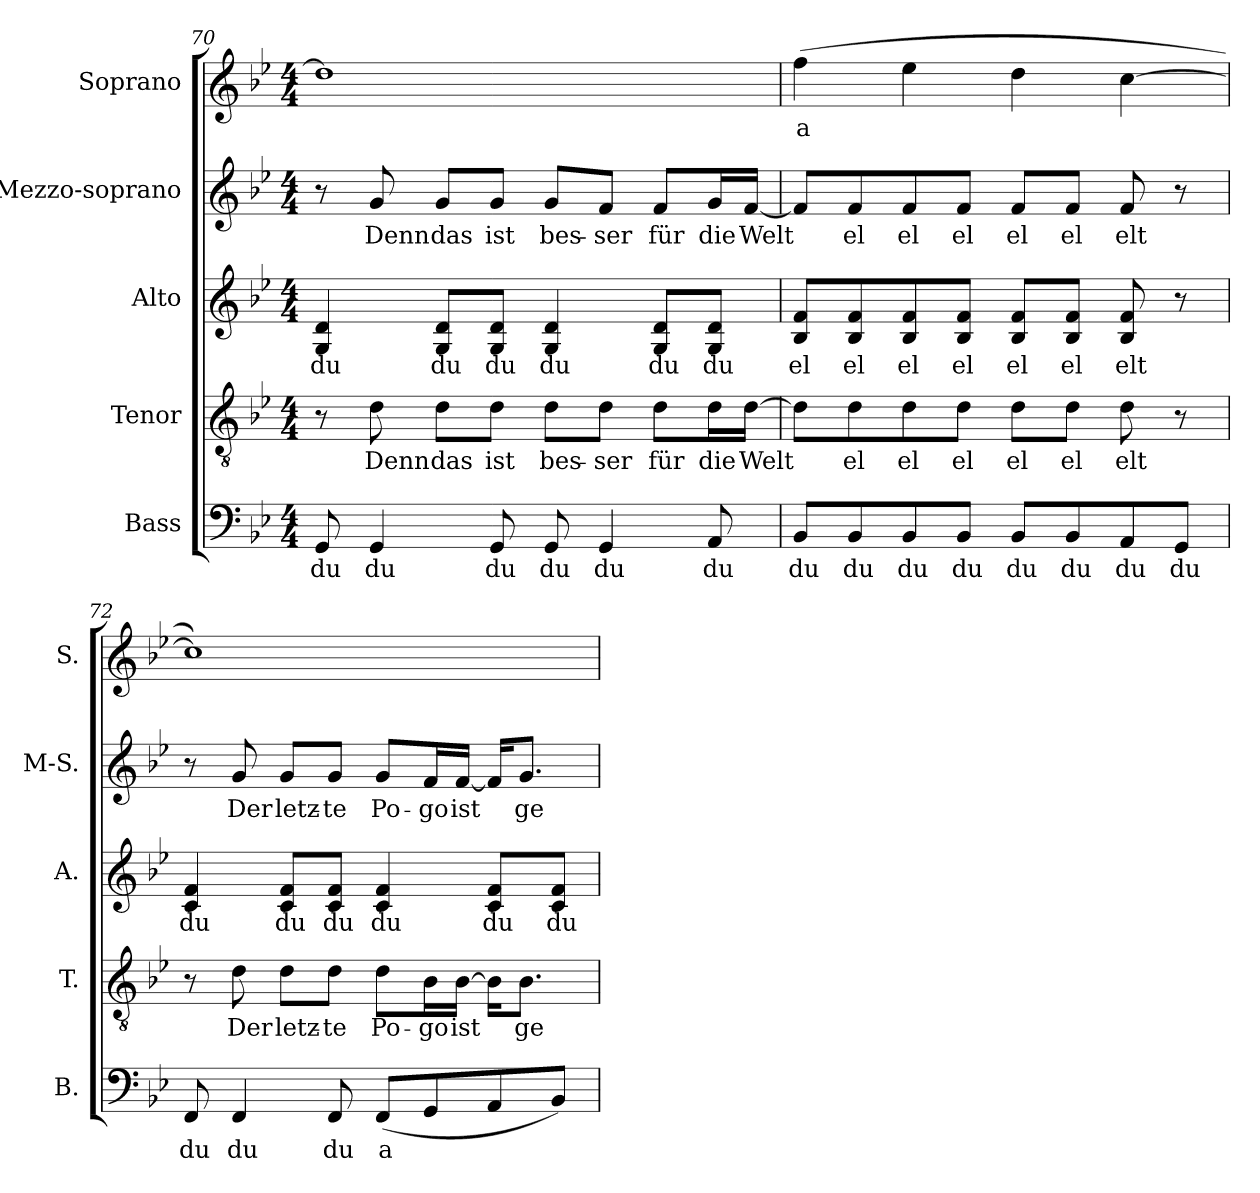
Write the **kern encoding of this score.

**kern	**text	**kern	**text	**kern	**text	**kern	**text	**kern	**text
*part5	*part5	*part4	*part4	*part3	*part3	*part2	*part2	*part1	*part1
*staff5	*staff5	*staff4	*staff4	*staff3	*staff3	*staff2	*staff2	*staff1	*staff1
*I"Bass	*	*I"Tenor	*	*I"Alto	*	*I"Mezzo-soprano	*	*I"Soprano	*
*I'B.	*	*I'T.	*	*I'A.	*	*I'M-S.	*	*I'S.	*
*clefF4	*	*clefGv2	*	*clefG2	*	*clefG2	*	*clefG2	*
*	*	*ITrd7c12	*	*	*	*	*	*	*
*k[b-e-]	*	*k[b-e-]	*	*k[b-e-]	*	*k[b-e-]	*	*k[b-e-]	*
*g:	*	*g:	*	*g:	*	*g:	*	*g:	*
*M4/4	*	*M4/4	*	*M4/4	*	*M4/4	*	*M4/4	*
=70	=70	=70	=70	=70	=70	=70	=70	=70	=70
!	!LO:LY:b:color=#000000	!	!	!	!	!	!	!	!
!	!	!	!	!	!LO:LY:b:color=#000000	!	!	!	!
8GGi/	du	8r	.	4Gi/ 4di	du	8r	.	1ddi]	.
!	!LO:LY:b:color=#000000	!	!	!	!	!	!	!	!
!	!	!	!LO:LY:b:color=#000000	!	!	!	!	!	!
!	!	!	!	!	!	!	!LO:LY:b:color=#000000	!	!
4GGi/	du	8Di\	Denn	.	.	8gi/	Denn	.	.
!	!	!	!LO:LY:b:color=#000000	!	!	!	!	!	!
!	!	!	!	!	!LO:LY:b:color=#000000	!	!	!	!
!	!	!	!	!	!	!	!LO:LY:b:color=#000000	!	!
.	.	8Di\L	das	8Gi/ 8diL	du	8gi/L	das	.	.
!	!LO:LY:b:color=#000000	!	!	!	!	!	!	!	!
!	!	!	!LO:LY:b:color=#000000	!	!	!	!	!	!
!	!	!	!	!	!LO:LY:b:color=#000000	!	!	!	!
!	!	!	!	!	!	!	!LO:LY:b:color=#000000	!	!
8GGi/	du	8Di\J	ist	8Gi/ 8diJ	du	8gi/J	ist	.	.
!	!LO:LY:b:color=#000000	!	!	!	!	!	!	!	!
!	!	!	!LO:LY:b:color=#000000	!	!	!	!	!	!
!	!	!	!	!	!LO:LY:b:color=#000000	!	!	!	!
!	!	!	!	!	!	!	!LO:LY:b:color=#000000	!	!
8GGi/	du	8Di\L	bes-	4Gi/ 4di	du	8gi/L	bes-	.	.
!	!LO:LY:b:color=#000000	!	!	!	!	!	!	!	!
!	!	!	!LO:LY:b:color=#000000	!	!	!	!	!	!
!	!	!	!	!	!	!	!LO:LY:b:color=#000000	!	!
4GGi/	du	8Di\J	-ser	.	.	8fi/J	-ser	.	.
!	!	!	!LO:LY:b:color=#000000	!	!	!	!	!	!
!	!	!	!	!	!LO:LY:b:color=#000000	!	!	!	!
!	!	!	!	!	!	!	!LO:LY:b:color=#000000	!	!
.	.	8Di\L	für	8Gi/ 8diL	du	8fi/L	für	.	.
!	!LO:LY:b:color=#000000	!	!	!	!	!	!	!	!
!	!	!	!LO:LY:b:color=#000000	!	!	!	!	!	!
!	!	!	!	!	!LO:LY:b:color=#000000	!	!	!	!
!	!	!	!	!	!	!	!LO:LY:b:color=#000000	!	!
8AAi/	du	16Di\L	die	8Gi/ 8diJ	du	16gi/L	die	.	.
!	!	!	!LO:LY:b:color=#000000	!	!	!	!	!	!
!	!	!	!	!	!	!	!LO:LY:b:color=#000000	!	!
.	.	[16Di\JJ	Welt	.	.	[16fi/JJ	Welt	.	.
!!LO:LB:g=z
=71	=71	=71	=71	=71	=71	=71	=71	=71	=71
!	!LO:LY:b:color=#000000	!	!	!	!	!	!	!	!
!	!	!	!	!	!LO:LY:b:color=#000000	!	!	!	!
!	!	!	!	!	!	!	!	!	!LO:LY:b:color=#000000
8BB-i/L	du	8Di\L]	.	8B-i/ 8fiL	el	8fi/L]	.	(4ffi\	a
!	!LO:LY:b:color=#000000	!	!	!	!	!	!	!	!
!	!	!	!LO:LY:b:color=#000000	!	!	!	!	!	!
!	!	!	!	!	!LO:LY:b:color=#000000	!	!	!	!
!	!	!	!	!	!	!	!LO:LY:b:color=#000000	!	!
8BB-i/	du	8Di\	el	8B-i/ 8fi	el	8fi/	el	.	.
!	!LO:LY:b:color=#000000	!	!	!	!	!	!	!	!
!	!	!	!LO:LY:b:color=#000000	!	!	!	!	!	!
!	!	!	!	!	!LO:LY:b:color=#000000	!	!	!	!
!	!	!	!	!	!	!	!LO:LY:b:color=#000000	!	!
8BB-i/	du	8Di\	el	8B-i/ 8fi	el	8fi/	el	4ee-i\	.
!	!LO:LY:b:color=#000000	!	!	!	!	!	!	!	!
!	!	!	!LO:LY:b:color=#000000	!	!	!	!	!	!
!	!	!	!	!	!LO:LY:b:color=#000000	!	!	!	!
!	!	!	!	!	!	!	!LO:LY:b:color=#000000	!	!
8BB-i/J	du	8Di\J	el	8B-i/ 8fiJ	el	8fi/J	el	.	.
!	!LO:LY:b:color=#000000	!	!	!	!	!	!	!	!
!	!	!	!LO:LY:b:color=#000000	!	!	!	!	!	!
!	!	!	!	!	!LO:LY:b:color=#000000	!	!	!	!
!	!	!	!	!	!	!	!LO:LY:b:color=#000000	!	!
8BB-i/L	du	8Di\L	el	8B-i/ 8fiL	el	8fi/L	el	4ddi\	.
!	!LO:LY:b:color=#000000	!	!	!	!	!	!	!	!
!	!	!	!LO:LY:b:color=#000000	!	!	!	!	!	!
!	!	!	!	!	!LO:LY:b:color=#000000	!	!	!	!
!	!	!	!	!	!	!	!LO:LY:b:color=#000000	!	!
8BB-i/	du	8Di\J	el	8B-i/ 8fiJ	el	8fi/J	el	.	.
!	!LO:LY:b:color=#000000	!	!	!	!	!	!	!	!
!	!	!	!LO:LY:b:color=#000000	!	!	!	!	!	!
!	!	!	!	!	!LO:LY:b:color=#000000	!	!	!	!
!	!	!	!	!	!	!	!LO:LY:b:color=#000000	!	!
8AAi/	du	8Di\	elt	8B-i/ 8fi	elt	8fi/	elt	[4cci\	.
!	!LO:LY:b:color=#000000	!	!	!	!	!	!	!	!
8GGi/J	du	8r	.	8r	.	8r	.	.	.
=72	=72	=72	=72	=72	=72	=72	=72	=72	=72
!	!LO:LY:b:color=#000000	!	!	!	!	!	!	!	!
!	!	!	!	!	!LO:LY:b:color=#000000	!	!	!	!
8FFi/	du	8r	.	4ci/ 4fi	du	8r	.	1cci])	.
!	!LO:LY:b:color=#000000	!	!	!	!	!	!	!	!
!	!	!	!LO:LY:b:color=#000000	!	!	!	!	!	!
!	!	!	!	!	!	!	!LO:LY:b:color=#000000	!	!
4FFi/	du	8Di\	Der	.	.	8gi/	Der	.	.
!	!	!	!LO:LY:b:color=#000000	!	!	!	!	!	!
!	!	!	!	!	!LO:LY:b:color=#000000	!	!	!	!
!	!	!	!	!	!	!	!LO:LY:b:color=#000000	!	!
.	.	8Di\L	letz-	8ci/ 8fiL	du	8gi/L	letz-	.	.
!	!LO:LY:b:color=#000000	!	!	!	!	!	!	!	!
!	!	!	!LO:LY:b:color=#000000	!	!	!	!	!	!
!	!	!	!	!	!LO:LY:b:color=#000000	!	!	!	!
!	!	!	!	!	!	!	!LO:LY:b:color=#000000	!	!
8FFi/	du	8Di\J	-te	8ci/ 8fiJ	du	8gi/J	-te	.	.
!	!LO:LY:b:color=#000000	!	!	!	!	!	!	!	!
!	!	!	!LO:LY:b:color=#000000	!	!	!	!	!	!
!	!	!	!	!	!LO:LY:b:color=#000000	!	!	!	!
!	!	!	!	!	!	!	!LO:LY:b:color=#000000	!	!
(8FFi/L	a	8Di\L	Po-	4ci/ 4fi	du	8gi/L	Po-	.	.
!	!	!	!LO:LY:b:color=#000000	!	!	!	!	!	!
!	!	!	!	!	!	!	!LO:LY:b:color=#000000	!	!
8GGi/	.	16BB-i\L	-go	.	.	16fi/L	-go	.	.
!	!	!	!LO:LY:b:color=#000000	!	!	!	!	!	!
!	!	!	!	!	!	!	!LO:LY:b:color=#000000	!	!
.	.	[16BB-i\JJ	ist	.	.	[16fi/JJ	ist	.	.
!	!	!	!	!	!LO:LY:b:color=#000000	!	!	!	!
8AAi/	.	16BB-i\KL]	.	8ci/ 8fiL	du	16fi/KL]	.	.	.
!	!	!	!LO:LY:b:color=#000000	!	!	!	!	!	!
!	!	!	!	!	!	!	!LO:LY:b:color=#000000	!	!
.	.	8.BB-i\J	ge-	.	.	8.gi/J	ge-	.	.
!	!	!	!	!	!LO:LY:b:color=#000000	!	!	!	!
8BB-i/J)	.	.	.	8ci/ 8fiJ	du	.	.	.	.
=	=	=	=	=	=	=	=	=	=
*-	*-	*-	*-	*-	*-	*-	*-	*-	*-
